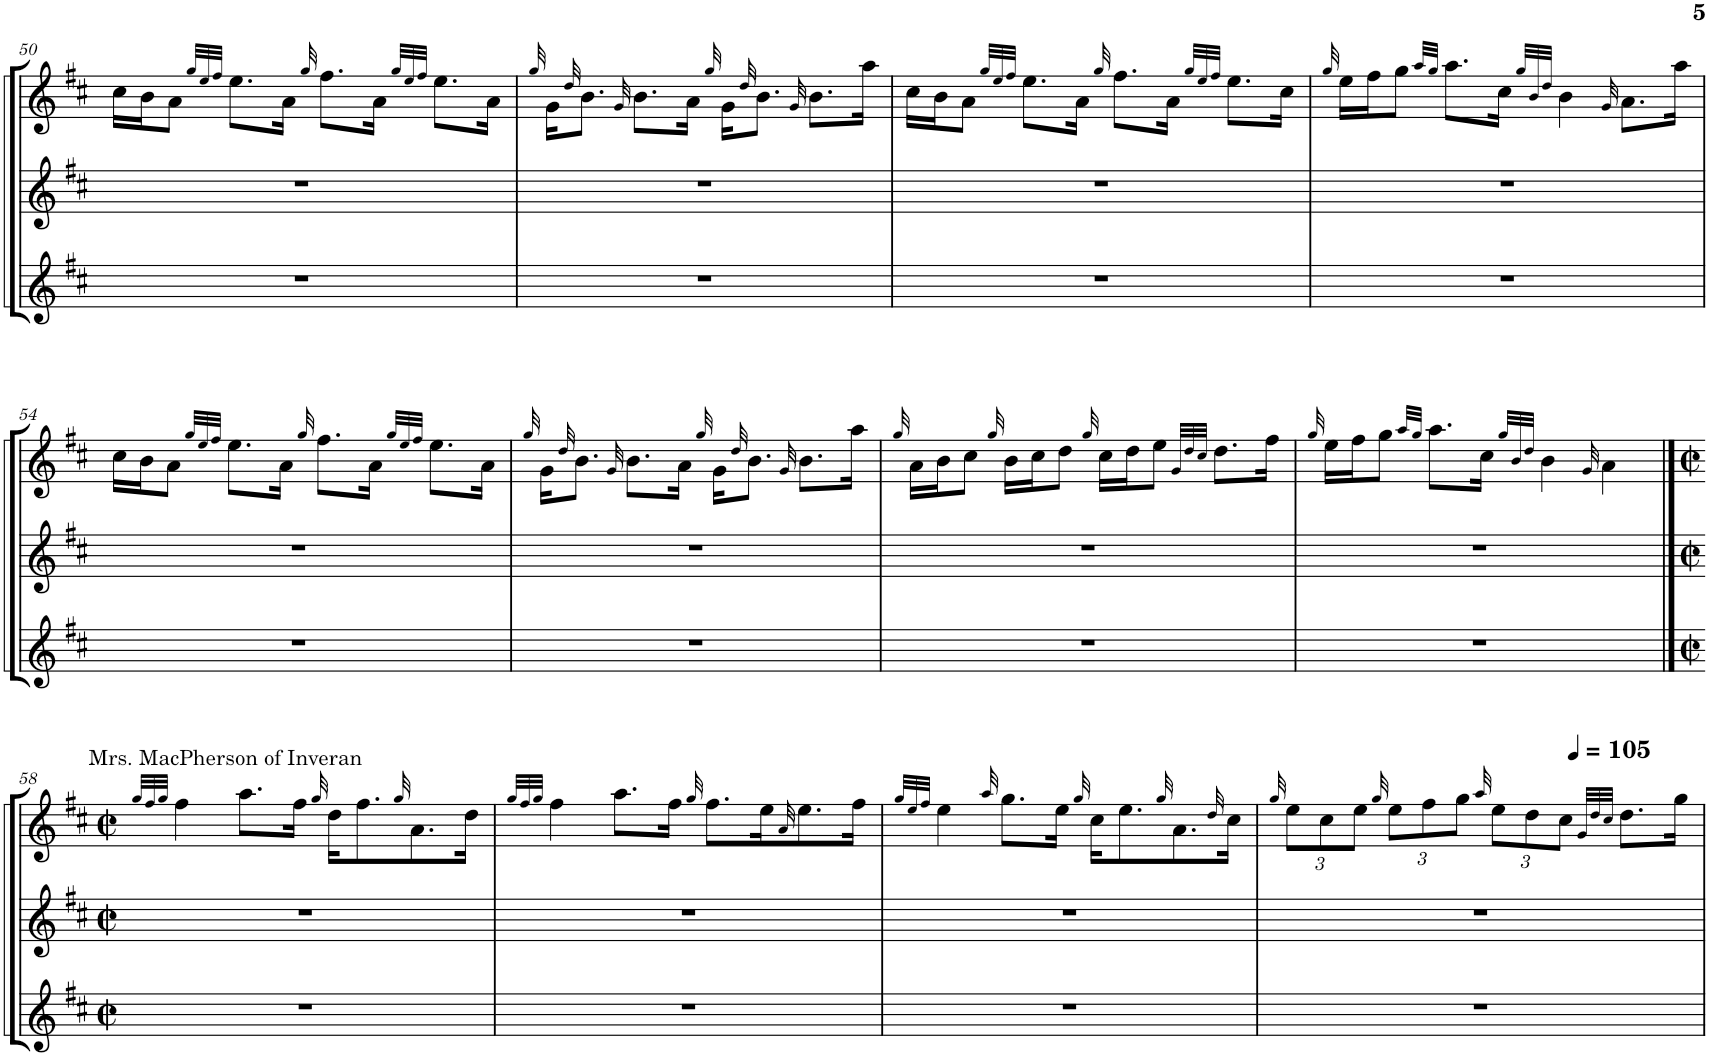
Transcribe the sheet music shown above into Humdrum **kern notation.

**kern	**kern	**kern
*part3	*part2	*part1
*staff3	*staff2	*staff1
*I"Oboe 3	*I"Oboe 2	*I"Oboe
*I'Ob	*I'Ob	*I'Ob
!!LO:PB:g=z
*clefG2	*clefG2	*clefG2
*k[f#c#]	*k[f#c#]	*k[f#c#]
*M4/4	*M4/4	*M4/4
=50	=50	=50
1r	1r	16cc#\LL
.	.	16b\J
.	.	8a\J
.	.	32qgg/LLL
.	.	32qee/
.	.	32qff#/JJJ
.	.	8.ee\L
.	.	16a\Jk
.	.	32qgg/
.	.	8.ff#\L
.	.	16a\Jk
.	.	32qgg/LLL
.	.	32qee/
.	.	32qff#/JJJ
.	.	8.ee\L
.	.	16a\Jk
=51	=51	=51
.	.	32qgg/
1r	1r	16g\KL
.	.	32qdd/
.	.	8.b\J
.	.	32qg/
.	.	8.b\L
.	.	16a\Jk
.	.	32qgg/
.	.	16g\KL
.	.	32qdd/
.	.	8.b\J
.	.	32qg/
.	.	8.b\L
.	.	16aa\Jk
=52	=52	=52
1r	1r	16cc#\LL
.	.	16b\J
.	.	8a\J
.	.	32qgg/LLL
.	.	32qee/
.	.	32qff#/JJJ
.	.	8.ee\L
.	.	16a\Jk
.	.	32qgg/
.	.	8.ff#\L
.	.	16a\Jk
.	.	32qgg/LLL
.	.	32qee/
.	.	32qff#/JJJ
.	.	8.ee\L
.	.	16cc#\Jk
=53	=53	=53
.	.	32qgg/
1r	1r	16ee\LL
.	.	16ff#\J
.	.	8gg\J
.	.	32qaa/LLL
.	.	32qgg/JJJ
.	.	8.aa\L
.	.	16cc#\Jk
.	.	32qgg/LLL
.	.	32qb/
.	.	32qdd/JJJ
.	.	4b\
.	.	32qg/
.	.	8.a\L
.	.	16aa\Jk
!!LO:LB:g=z
=54	=54	=54
1r	1r	16cc#\LL
.	.	16b\J
.	.	8a\J
.	.	32qgg/LLL
.	.	32qee/
.	.	32qff#/JJJ
.	.	8.ee\L
.	.	16a\Jk
.	.	32qgg/
.	.	8.ff#\L
.	.	16a\Jk
.	.	32qgg/LLL
.	.	32qee/
.	.	32qff#/JJJ
.	.	8.ee\L
.	.	16a\Jk
=55	=55	=55
.	.	32qgg/
1r	1r	16g\KL
.	.	32qdd/
.	.	8.b\J
.	.	32qg/
.	.	8.b\L
.	.	16a\Jk
.	.	32qgg/
.	.	16g\KL
.	.	32qdd/
.	.	8.b\J
.	.	32qg/
.	.	8.b\L
.	.	16aa\Jk
=56	=56	=56
.	.	32qgg/
1r	1r	16a\LL
.	.	16b\J
.	.	8cc#\J
.	.	32qgg/
.	.	16b\LL
.	.	16cc#\J
.	.	8dd\J
.	.	32qgg/
.	.	16cc#\LL
.	.	16dd\J
.	.	8ee\J
.	.	32qg/LLL
.	.	32qdd/
.	.	32qcc#/JJJ
.	.	8.dd\L
.	.	16ff#\Jk
=57	=57	=57
.	.	32qgg/
1r	1r	16ee\LL
.	.	16ff#\J
.	.	8gg\J
.	.	32qaa/LLL
.	.	32qgg/JJJ
.	.	8.aa\L
.	.	16cc#\Jk
.	.	32qgg/LLL
.	.	32qb/
.	.	32qdd/JJJ
.	.	4b\
.	.	32qg/
.	.	4a\
!!LO:LB:g=z
==58	==58	==58
*M2/2	*M2/2	*M2/2
*met(c|)	*met(c|)	*met(c|)
*	*	*MM105
.	.	32qgg/LLL
.	.	32qff#/
.	.	32qgg/JJJ
!	!	!LO:TX:a:t=Mrs. MacPherson of Inveran
1r	1r	4ff#\
.	.	8.aa\L
.	.	16ff#\Jk
.	.	32qgg/
.	.	16dd\KL
.	.	8.ff#\
.	.	32qgg/
.	.	8.a\
.	.	16dd\Jk
=59	=59	=59
.	.	32qgg/LLL
.	.	32qff#/
.	.	32qgg/JJJ
1r	1r	4ff#\
.	.	8.aa\L
.	.	16ff#\Jk
.	.	32qgg/
.	.	8.ff#\L
.	.	16ee\K
.	.	32qa/
.	.	8.ee\
.	.	16ff#\Jk
=60	=60	=60
.	.	32qgg/LLL
.	.	32qee/
.	.	32qff#/JJJ
1r	1r	4ee\
.	.	32qaa/
.	.	8.gg\L
.	.	16ee\Jk
.	.	32qgg/
.	.	16cc#\KL
.	.	8.ee\
.	.	32qgg/
.	.	8.a\
.	.	32qdd/
.	.	16cc#\Jk
=61	=61	=61
.	.	32qgg/
*	*	*Xbrackettup
1r	1r	12ee\L
.	.	12cc#\
.	.	12ee\J
.	.	32qgg/
.	.	12ee\L
.	.	12ff#\
.	.	12gg\J
.	.	32qaa/
.	.	12ee\L
.	.	12dd\
.	.	12cc#\J
.	.	32qg/LLL
.	.	32qdd/
.	.	32qcc#/JJJ
.	.	8.dd\L
.	.	16gg\Jk
=	=	=
*-	*-	*-
